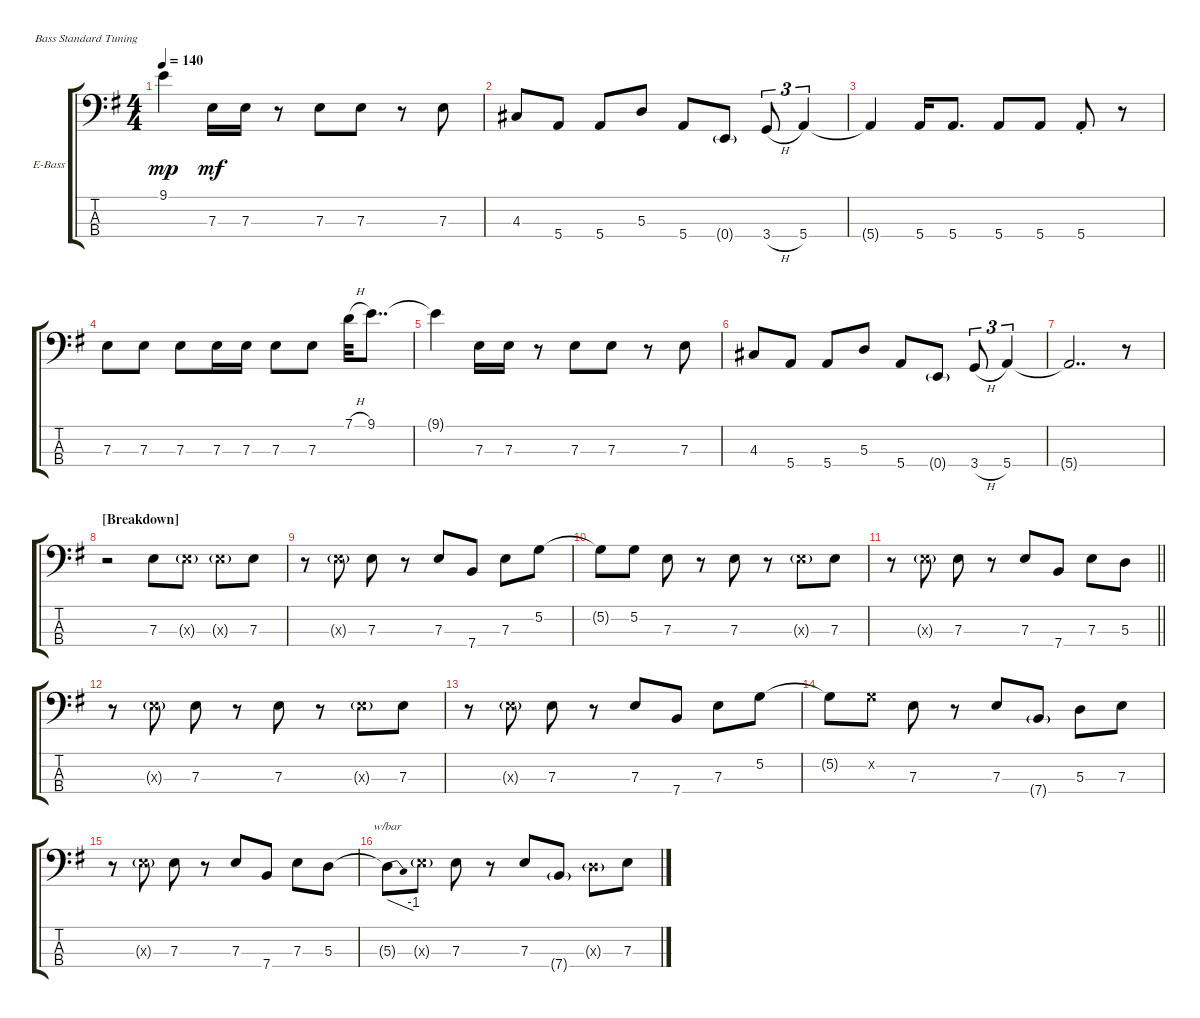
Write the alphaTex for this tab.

\defaultSystemsLayout 4
\bracketExtendMode groupsimilarinstruments
\firstSystemTrackNameOrientation horizontal
\otherSystemsTrackNameOrientation horizontal
\track ("Electric Bass" "E-Bass") {instrument electricbassfinger}
\staff {score tabs}
\tuning (G2 D2 A1 E1)
\ts (4 4)
\tempo 140
\clef f4
\ks g
9.1{t}.4{dy mp} 7.3.16{dy mf} 7.3.16 r.8 7.3.8 7.3.8 r.8 7.3.8 |
4.3.8 5.4.8 5.4.8 5.3.8 5.4.8 0.4{g}.8 3.4{h}.8{tu (3 2)} 5.4.4{tu (3 2)} |
5.4{t}.4 5.4.16 5.4.8{d} 5.4.8 5.4.8 5.4{st}.8 r.8 |
7.3.8 7.3.8 7.3.8 7.3.16 7.3.16 7.3.8 7.3.8 7.1{h}.32 9.1.8{dd} |
9.1{t}.4 7.3.16 7.3.16 r.8 7.3.8 7.3.8 r.8 7.3.8 |
4.3.8 5.4.8 5.4.8 5.3.8 5.4.8 0.4{g}.8 3.4{h}.8{tu (3 2)} 5.4.4{tu (3 2)} |
5.4{t}.2{dd} r.8 |
\section ("" "[Breakdown]")
r.2 7.3.8 7.3{g x}.8 7.3{g x}.8 7.3.8 |
r.8 7.3{g x}.8 7.3.8 r.8 7.3.8 7.4.8 7.3.8 5.2.8 |
5.2{t}.8 5.2.8 7.3.8 r.8 7.3.8 r.8 7.3{g x}.8 7.3.8 |
\barLineRight lightlight
r.8 7.3{g x}.8 7.3.8 r.8 7.3.8 7.4.8 7.3.8 5.3.8 |
r.8 7.3{g x}.8 7.3.8 r.8 7.3.8 r.8 7.3{g x}.8 7.3.8 |
r.8 7.3{g x}.8 7.3.8 r.8 7.3.8 7.4.8 7.3.8 5.2.8 |
5.2{t}.8 5.2{x}.8 7.3.8 r.8 7.3.8 7.4{g}.8 5.3.8 7.3.8 |
r.8 7.3{g x}.8 7.3.8 r.8 7.3.8 7.4.8 7.3.8 5.3.8 |
5.3{t}.8{tbe (dive default 8.4 0 59.4 -4)} 7.3{g x}.8 7.3.8 r.8 7.3.8 7.4{g}.8 5.3{g x}.8 7.3.8
